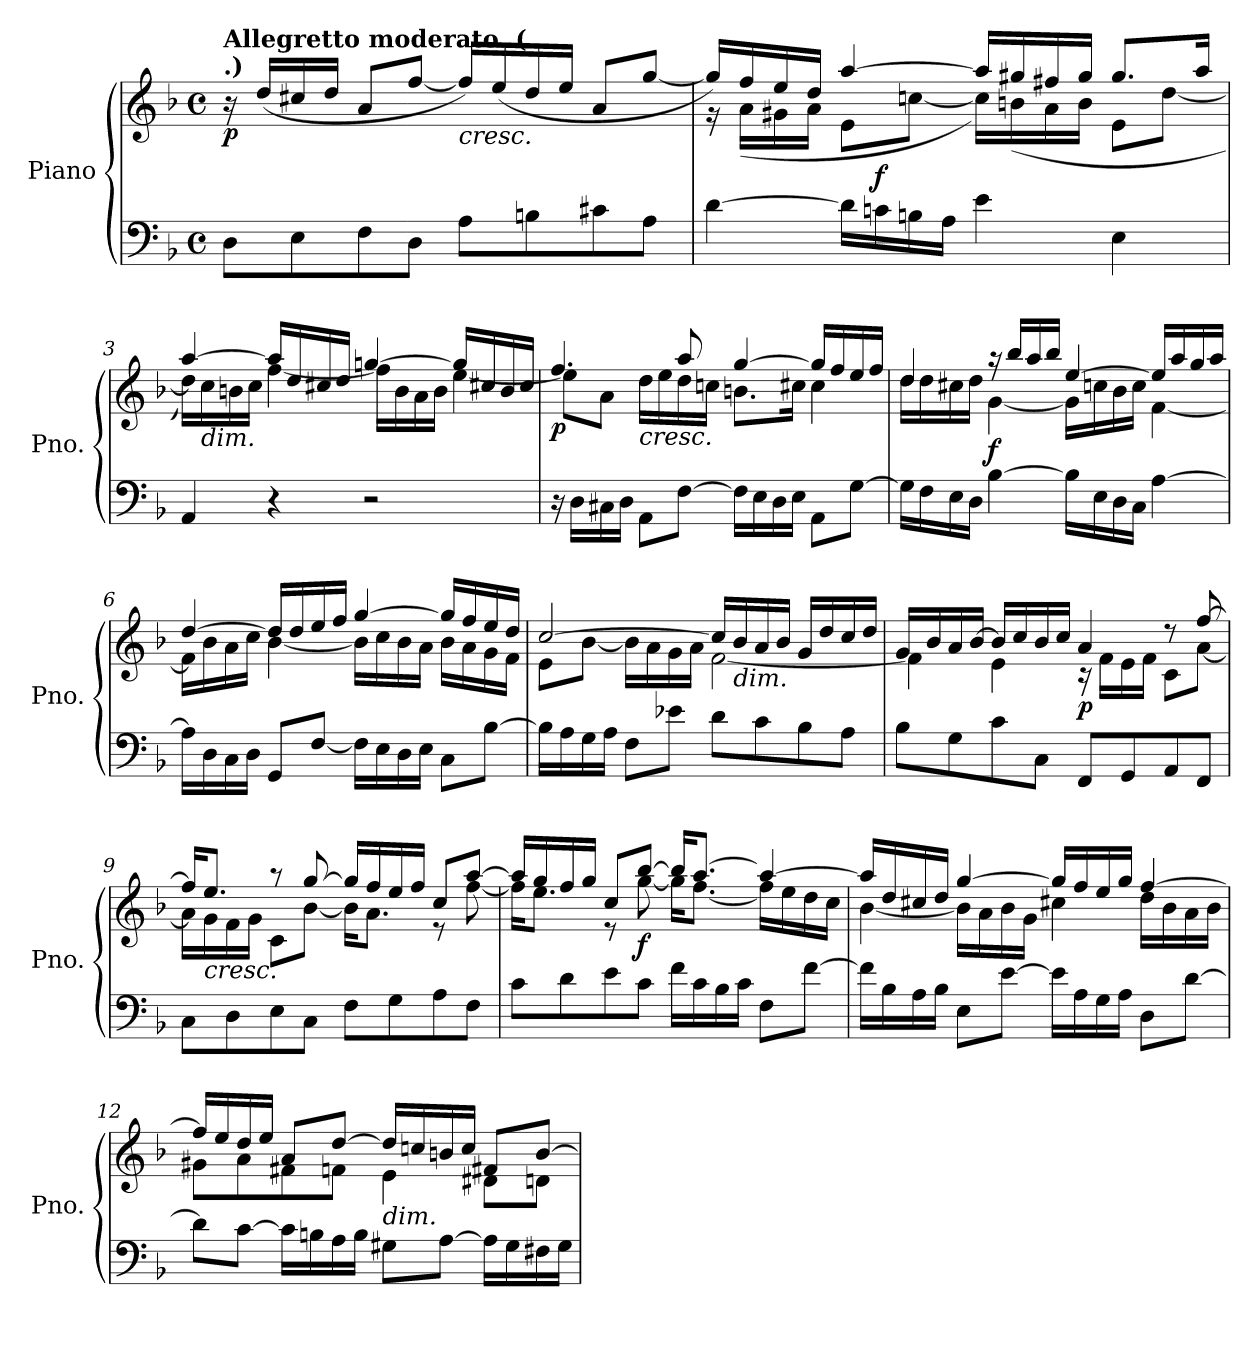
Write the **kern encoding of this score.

**kern	**kern	**dynam
*part1	*part1	*part1
*staff2	*staff1	*staff1/2
*I"Piano	*	*
*I'Pno.	*	*
*clefF4	*clefG2	*
*k[b-]	*k[b-]	*
*M4/4	*M4/4	*
*met(c)	*met(c)	*
*MM84	*MM84	*
=1	=1	=1
!	!LO:TX:a:B:t=Allegretto moderato.  (	!
!	!LO:TX:a:B:t=.)	!
!	!	!LO:DY:b
8D\L	16r	p
.	(>16dd/LL	.
8E\	16cc#X/	.
.	16dd/JJ	.
8F\	8a/L	.
8D\J	[8ff/J	.
!	!LO:TX:b:i:t=cresc.	!
8A\L	16ff/LL])	.
.	(>16ee/	.
8Bn\	16dd/	.
.	16ee/JJ	.
8c#X\	8a/L	.
8A\J	[8gg/J	.
=2	=2	=2
*	*^	*
[4d\	16gg/LL])	16r	.
.	16ff/	(<16a\LL	.
.	16ee/	16g#X\	.
.	16dd/JJ	16a\JJ	.
16d\LL]	[4aa/	8e\L	.
!	!	!	!LO:DY:a=2
16cn\	.	.	f
16Bn\	.	[8ccn\J	.
16A\JJ	.	.	.
4e\	16aa/LL]	16cc\LL])	.
.	16gg#X/	(<16bn\	.
.	16ff#X/	16a\	.
.	16gg#/JJ	16b\JJ	.
4E\	8.gg#/L	8e\L	.
.	.	[8dd\J	.
.	16aa/Jk	.	.
=3	=3	=3	=3
4AA/	[4aa/	16dd\LL])	.
!	!	!LO:TX:b:i:t=dim.	!
.	.	16cc\	.
.	.	16bn\	.
.	.	16cc\JJ	.
4r	16aa/LL]	[4ff\	.
.	16dd/	.	.
.	16cc#X/	.	.
.	16dd/JJ	.	.
2r	[4ggn/	16ff\LL]	.
.	.	16b\	.
.	.	16a\	.
.	.	16b\JJ	.
.	16gg/LL]	[4ee\	.
.	16cc#X/	.	.
.	16b/	.	.
.	16cc#/JJ	.	.
=4	=4	=4	=4
!	!	!	!LO:DY:b
16r	4.ff/	8ee\L]	p
16D\LL	.	.	.
16C#X\	.	8a\J	.
16D\JJ	.	.	.
!	!	!LO:TX:b:i:t=cresc.	!
8AA\L	.	16dd\LL	.
.	.	16ee\	.
[8F\J	8aa/	16dd\	.
.	.	16ccn\JJ	.
16F\LL]	[4gg/	8.bn\L	.
16E\	.	.	.
16D\	.	.	.
16E\JJ	.	16cc#X\Jk	.
8AA\L	16gg/LL]	4cc#\	.
.	16ff/	.	.
[8G\J	16ee/	.	.
.	16ff/JJ	.	.
=5	=5	=5	=5
16G\LL]	4dd/	16dd\LL	.
16F\	.	16dd\	.
16E\	.	16cc#X\	.
16D\JJ	.	16dd\JJ	.
!	!	!	!LO:DY:b
[4B-\	16r	[4g\	f
.	16bb-/LL	.	.
.	16aa/	.	.
.	16bb-/JJ	.	.
16B-\LL]	[4ee/	16g\LL]	.
16E\	.	16ccn\	.
16D\	.	16b-\	.
16C\JJ	.	16cc\JJ	.
[4A\	16ee/LL]	[4f\	.
.	16aa/	.	.
.	16gg/	.	.
.	16aa/JJ	.	.
=6	=6	=6	=6
16A\LL]	[4dd/	16f\LL]	.
16D\	.	16b-\	.
16C\	.	16a\	.
16D\JJ	.	16cc\JJ	.
8GG/L	16dd/LL]	[4b-\	.
.	16dd/	.	.
[8F/J	16ee/	.	.
.	16ff/JJ	.	.
16F\LL]	[4gg/	16b-\LL]	.
16E\	.	16cc\	.
16D\	.	16b-\	.
16E\JJ	.	16a\JJ	.
8C\L	16gg/LL]	16b-\LL	.
.	16ff/	16a\	.
[8B-\J	16ee/	16g\	.
.	16dd/JJ	16f\JJ	.
=7	=7	=7	=7
16B-\LL]	[2cc/	8e\L	.
16A\	.	.	.
16G\	.	[8b-\J	.
16A\JJ	.	.	.
8F\L	.	16b-\LL]	.
.	.	16a\	.
8e-X\J	.	16g\	.
.	.	16a\JJ	.
8d\L	16cc/LL]	[2f\	.
!	!LO:TX:b:i:t=dim.	!	!
.	16b-/	.	.
8c\	16a/	.	.
.	16b-/JJ	.	.
8B-\	16g/LL	.	.
.	16dd/	.	.
8A\J	16cc/	.	.
.	16dd/JJ	.	.
=8	=8	=8	=8
8B-\L	16g/LL	4f\]	.
.	16b-/	.	.
8G\	16a/	.	.
.	[16b-/JJ	.	.
8c\	16b-/LL]	4e\	.
.	16cc/	.	.
8C\J	16b-/	.	.
.	16cc/JJ	.	.
!	!	!	!LO:DY:b
8FF/L	4a/	16r	p
.	.	16f\LL	.
8GG/	.	16e\	.
.	.	16f\JJ	.
8AA/	8r	8c\L	.
8FF/J	[8ff/	[8a\J	.
=9	=9	=9	=9
8C\L	16ff/KL]	16a\LL]	.
!	!LO:TX:b:i:t=cresc.	!	!
.	8.ee/J	16g\	.
8D\	.	16f\	.
.	.	16g\JJ	.
8E\	8r	8c\L	.
8C\J	[8gg/	[8b-\J	.
8F\L	16gg/LL]	16b-\KL]	.
.	16ff/	8.a\J	.
8G\	16ee/	.	.
.	16ff/JJ	.	.
8A\	8cc/L	8r	.
8F\J	[8aa/J	[8ff\	.
=10	=10	=10	=10
8c\L	16aa/LL]	16ff\KL]	.
.	16gg/	8.ee\J	.
8d\	16ff/	.	.
.	16gg/JJ	.	.
8e\	8cc/L	8r	.
!	!	!	!LO:DY:b
8c\J	[8bb-/J	[8gg\	f
16f\LL	16bb-/KL]	16gg\KL]	.
16c\	[8.aa/J	[8.ff\J	.
16B-\	.	.	.
16c\JJ	.	.	.
8F\L	4aa/_	16ff\LL]	.
.	.	16ee\	.
[8f\J	.	16dd\	.
.	.	16cc\JJ	.
=11	=11	=11	=11
16f\LL]	16aa/LL]	[4b-\	.
16B-\	16dd/	.	.
16A\	16cc#X/	.	.
16B-\JJ	16dd/JJ	.	.
8E\L	[4gg/	16b-\LL]	.
.	.	16a\	.
[8e\J	.	16b-\	.
.	.	16g\JJ	.
16e\LL]	16gg/LL]	4cc#X\	.
16A\	16ff/	.	.
16G\	16ee/	.	.
16A\JJ	16gg/JJ	.	.
8D\L	[4ff/	16dd\LL	.
.	.	16b-\	.
[8d\J	.	16a\	.
.	.	16b-\JJ	.
=12	=12	=12	=12
8d\L]	16ff/LL]	8g#X\L	.
.	16ee/	.	.
[8c\J	16dd/	8a\	.
.	16ee/JJ	.	.
16c\LL]	8a/L	8f#X\	.
16Bn\	.	.	.
16A\	[8dd/J	8fn\J	.
16B\JJ	.	.	.
!	!LO:TX:b:i:t=dim.	!	!
8G#X\L	16dd/LL]	4e\	.
.	16ccn/	.	.
[8A\J	16bn/	.	.
.	16cc/JJ	.	.
16A\LL]	8f#X/L	8d#X\L	.
16G#\	.	.	.
16F#X\	[8b/J	8dn\J	.
16G#\JJ	.	.	.
*	*v	*v	*
=	=	=
*-	*-	*-
